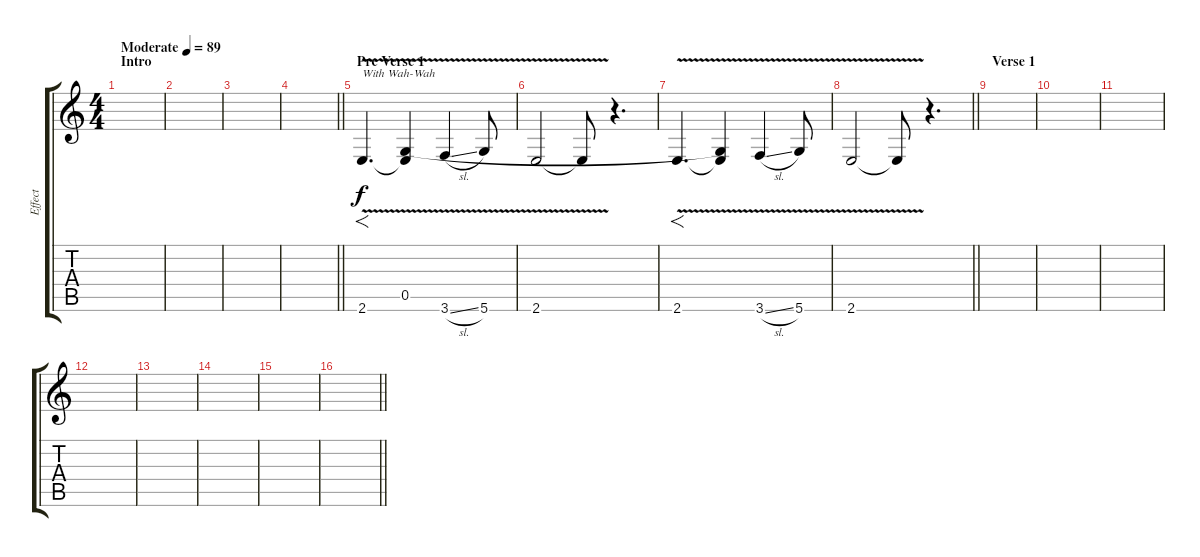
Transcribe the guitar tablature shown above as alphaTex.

\track ("Effect" "Effect") {instrument distortionguitar}
\staff {score tabs}
\tuning (D4 A3 F3 C3 G2 D2) {hide}
\ts (4 4)
\section ("" "Intro")
\tempo (89 "Moderate")
\clef g2
\ks c
|
|
|
\barLineRight lightlight
|
\section ("" "Pre Verse 1")
2.6{v}.4{f d txt "With Wah-Wah"} (0.5 2.6{t}).4 3.6{v sl}.4 5.6{v}.8 |
2.6{v}.2 2.6{t}.8 r.4{d} |
2.6{v}.4{f d} (0.5{t} 2.6{t}).4 3.6{v sl}.4 5.6{v}.8 |
\barLineRight lightlight
2.6{v}.2 2.6{t}.8 r.4{d} |
\section ("" "Verse 1")
|
|
|
|
|
|
|
\barLineRight lightlight
